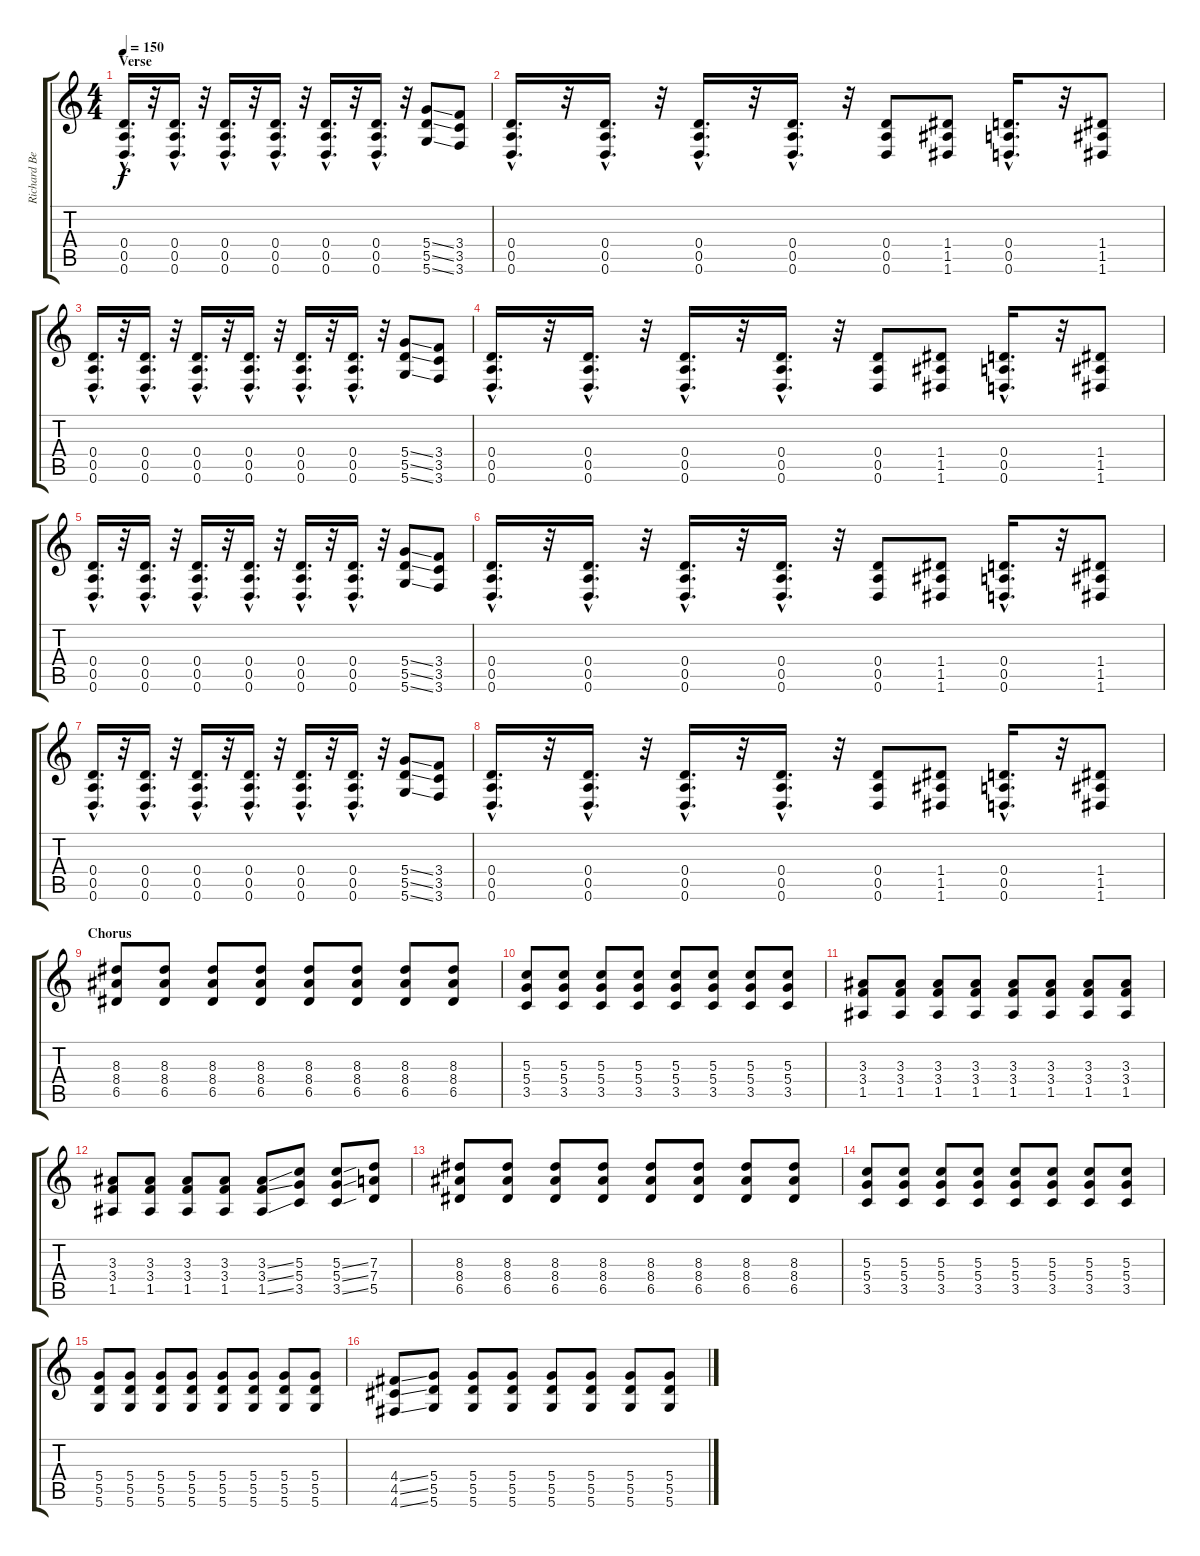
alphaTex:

\track ("Richard Bernstein" "Richard Be") {instrument distortionguitar}
\staff {score tabs}
\tuning (E4 B3 G3 D3 A2 D2) {hide}
\ts (4 4)
\section ("" "Verse")
\tempo 150
\clef g2
\ks c
(0.4{hac} 0.5{hac} 0.6{hac}).16{d dy f} r.32 (0.4{hac} 0.5{hac} 0.6{hac}).16{d} r.32 (0.4{hac} 0.5{hac} 0.6{hac}).16{d} r.32 (0.4{hac} 0.5{hac} 0.6{hac}).16{d} r.32 (0.4{hac} 0.5{hac} 0.6{hac}).16{d} r.32 (0.4{hac} 0.5{hac} 0.6{hac}).16{d} r.32 (5.4{ss} 5.5{ss} 5.6{ss}).8 (3.4 3.5 3.6).8 |
(0.4{hac} 0.5{hac} 0.6{hac}).16{d} r.32 (0.4{hac} 0.5{hac} 0.6{hac}).16{d} r.32 (0.4{hac} 0.5{hac} 0.6{hac}).16{d} r.32 (0.4{hac} 0.5{hac} 0.6{hac}).16{d} r.32 (0.4 0.5 0.6).8 (1.4 1.5 1.6).8 (0.4{hac} 0.5{hac} 0.6{hac}).16{d} r.32 (1.4 1.5 1.6).8 |
(0.4{hac} 0.5{hac} 0.6{hac}).16{d} r.32 (0.4{hac} 0.5{hac} 0.6{hac}).16{d} r.32 (0.4{hac} 0.5{hac} 0.6{hac}).16{d} r.32 (0.4{hac} 0.5{hac} 0.6{hac}).16{d} r.32 (0.4{hac} 0.5{hac} 0.6{hac}).16{d} r.32 (0.4{hac} 0.5{hac} 0.6{hac}).16{d} r.32 (5.4{ss} 5.5{ss} 5.6{ss}).8 (3.4 3.5 3.6).8 |
(0.4{hac} 0.5{hac} 0.6{hac}).16{d} r.32 (0.4{hac} 0.5{hac} 0.6{hac}).16{d} r.32 (0.4{hac} 0.5{hac} 0.6{hac}).16{d} r.32 (0.4{hac} 0.5{hac} 0.6{hac}).16{d} r.32 (0.4 0.5 0.6).8 (1.4 1.5 1.6).8 (0.4{hac} 0.5{hac} 0.6{hac}).16{d} r.32 (1.4 1.5 1.6).8 |
(0.4{hac} 0.5{hac} 0.6{hac}).16{d} r.32 (0.4{hac} 0.5{hac} 0.6{hac}).16{d} r.32 (0.4{hac} 0.5{hac} 0.6{hac}).16{d} r.32 (0.4{hac} 0.5{hac} 0.6{hac}).16{d} r.32 (0.4{hac} 0.5{hac} 0.6{hac}).16{d} r.32 (0.4{hac} 0.5{hac} 0.6{hac}).16{d} r.32 (5.4{ss} 5.5{ss} 5.6{ss}).8 (3.4 3.5 3.6).8 |
(0.4{hac} 0.5{hac} 0.6{hac}).16{d} r.32 (0.4{hac} 0.5{hac} 0.6{hac}).16{d} r.32 (0.4{hac} 0.5{hac} 0.6{hac}).16{d} r.32 (0.4{hac} 0.5{hac} 0.6{hac}).16{d} r.32 (0.4 0.5 0.6).8 (1.4 1.5 1.6).8 (0.4{hac} 0.5{hac} 0.6{hac}).16{d} r.32 (1.4 1.5 1.6).8 |
(0.4{hac} 0.5{hac} 0.6{hac}).16{d} r.32 (0.4{hac} 0.5{hac} 0.6{hac}).16{d} r.32 (0.4{hac} 0.5{hac} 0.6{hac}).16{d} r.32 (0.4{hac} 0.5{hac} 0.6{hac}).16{d} r.32 (0.4{hac} 0.5{hac} 0.6{hac}).16{d} r.32 (0.4{hac} 0.5{hac} 0.6{hac}).16{d} r.32 (5.4{ss} 5.5{ss} 5.6{ss}).8 (3.4 3.5 3.6).8 |
(0.4{hac} 0.5{hac} 0.6{hac}).16{d} r.32 (0.4{hac} 0.5{hac} 0.6{hac}).16{d} r.32 (0.4{hac} 0.5{hac} 0.6{hac}).16{d} r.32 (0.4{hac} 0.5{hac} 0.6{hac}).16{d} r.32 (0.4 0.5 0.6).8 (1.4 1.5 1.6).8 (0.4{hac} 0.5{hac} 0.6{hac}).16{d} r.32 (1.4 1.5 1.6).8 |
\section ("" "Chorus")
(8.3 8.4 6.5).8 (8.3 8.4 6.5).8 (8.3 8.4 6.5).8 (8.3 8.4 6.5).8 (8.3 8.4 6.5).8 (8.3 8.4 6.5).8 (8.3 8.4 6.5).8 (8.3 8.4 6.5).8 |
(5.3 5.4 3.5).8 (5.3 5.4 3.5).8 (5.3 5.4 3.5).8 (5.3 5.4 3.5).8 (5.3 5.4 3.5).8 (5.3 5.4 3.5).8 (5.3 5.4 3.5).8 (5.3 5.4 3.5).8 |
(3.3 3.4 1.5).8 (3.3 3.4 1.5).8 (3.3 3.4 1.5).8 (3.3 3.4 1.5).8 (3.3 3.4 1.5).8 (3.3 3.4 1.5).8 (3.3 3.4 1.5).8 (3.3 3.4 1.5).8 |
(3.3 3.4 1.5).8 (3.3 3.4 1.5).8 (3.3 3.4 1.5).8 (3.3 3.4 1.5).8 (3.3{ss} 3.4{ss} 1.5{ss}).8 (5.3 5.4 3.5).8 (5.3{ss} 5.4{ss} 3.5{ss}).8 (7.3 7.4 5.5).8 |
(8.3 8.4 6.5).8 (8.3 8.4 6.5).8 (8.3 8.4 6.5).8 (8.3 8.4 6.5).8 (8.3 8.4 6.5).8 (8.3 8.4 6.5).8 (8.3 8.4 6.5).8 (8.3 8.4 6.5).8 |
(5.3 5.4 3.5).8 (5.3 5.4 3.5).8 (5.3 5.4 3.5).8 (5.3 5.4 3.5).8 (5.3 5.4 3.5).8 (5.3 5.4 3.5).8 (5.3 5.4 3.5).8 (5.3 5.4 3.5).8 |
(5.4 5.5 5.6).8 (5.4 5.5 5.6).8 (5.4 5.5 5.6).8 (5.4 5.5 5.6).8 (5.4 5.5 5.6).8 (5.4 5.5 5.6).8 (5.4 5.5 5.6).8 (5.4 5.5 5.6).8 |
(4.4{ss} 4.5{ss} 4.6{ss}).8 (5.4 5.5 5.6).8 (5.4 5.5 5.6).8 (5.4 5.5 5.6).8 (5.4 5.5 5.6).8 (5.4 5.5 5.6).8 (5.4 5.5 5.6).8 (5.4 5.5 5.6).8
